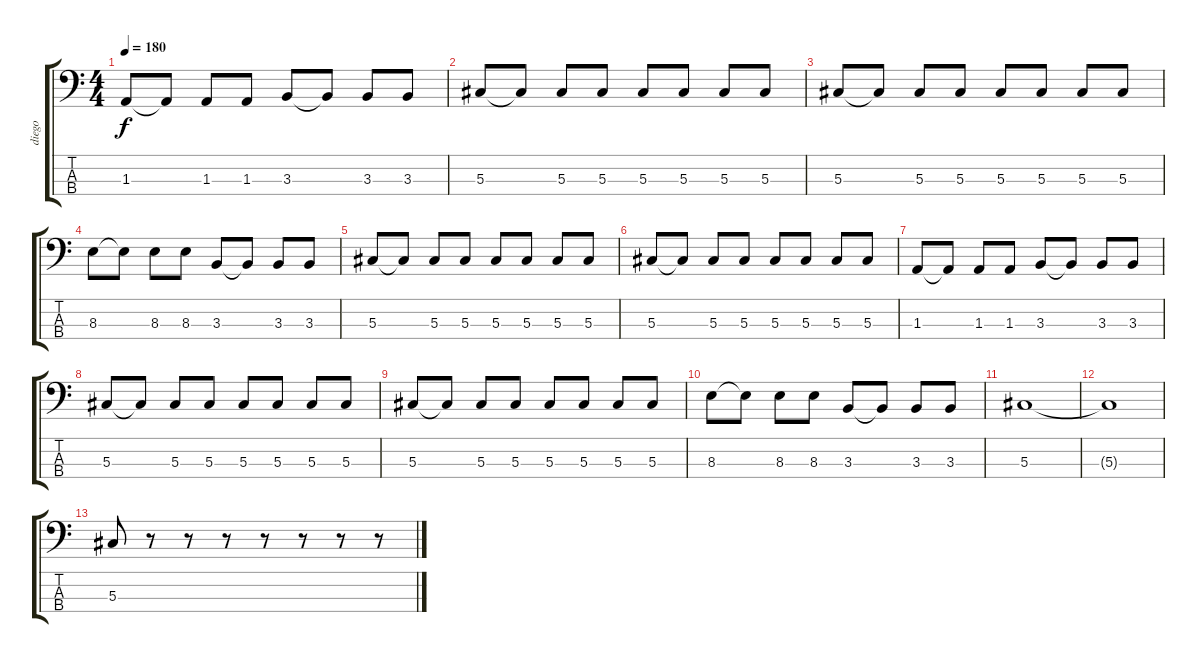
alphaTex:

\track ("diego" "diego") {instrument electricbassfinger}
\staff {score tabs}
\tuning (Gb2 Db2 Ab1 Eb1) {hide}
\ts (4 4)
\tempo 180
\clef f4
\ks c
1.3.8{dy f} 1.3{t}.8 1.3.8 1.3.8 3.3.8 3.3{t}.8 3.3.8 3.3.8 |
5.3.8 5.3{t}.8 5.3.8 5.3.8 5.3.8 5.3.8 5.3.8 5.3.8 |
5.3.8 5.3{t}.8 5.3.8 5.3.8 5.3.8 5.3.8 5.3.8 5.3.8 |
8.3.8 8.3{t}.8 8.3.8 8.3.8 3.3.8 3.3{t}.8 3.3.8 3.3.8 |
5.3.8 5.3{t}.8 5.3.8 5.3.8 5.3.8 5.3.8 5.3.8 5.3.8 |
5.3.8 5.3{t}.8 5.3.8 5.3.8 5.3.8 5.3.8 5.3.8 5.3.8 |
1.3.8 1.3{t}.8 1.3.8 1.3.8 3.3.8 3.3{t}.8 3.3.8 3.3.8 |
5.3.8 5.3{t}.8 5.3.8 5.3.8 5.3.8 5.3.8 5.3.8 5.3.8 |
5.3.8 5.3{t}.8 5.3.8 5.3.8 5.3.8 5.3.8 5.3.8 5.3.8 |
8.3.8 8.3{t}.8 8.3.8 8.3.8 3.3.8 3.3{t}.8 3.3.8 3.3.8 |
5.3.1 |
5.3{t}.1 |
5.3.8 r.8 r.8 r.8 r.8 r.8 r.8 r.8
